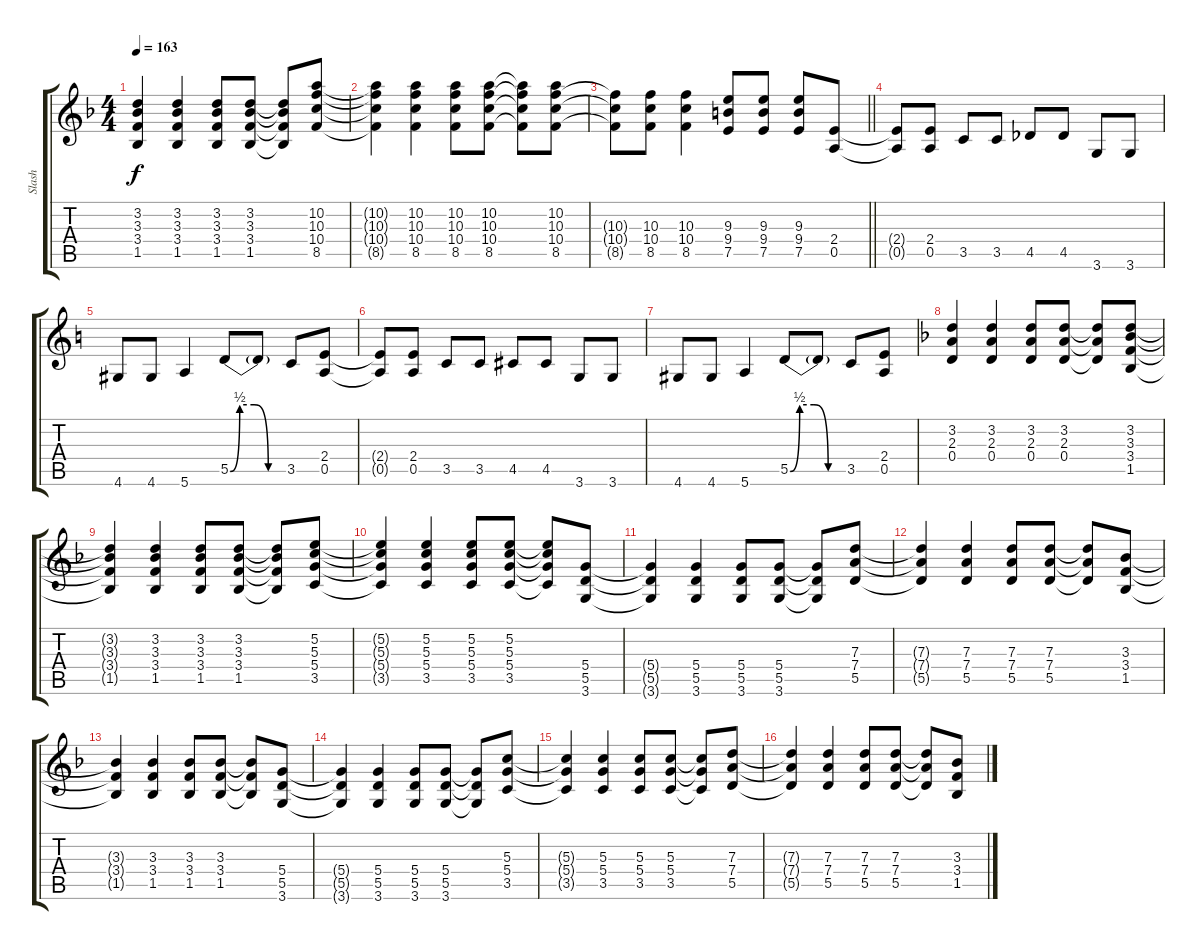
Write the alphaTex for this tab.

\track ("Slash" "Slash") {instrument distortionguitar}
\staff {score tabs}
\tuning (E4 B3 G3 D3 A2 E2) {hide}
\ts (4 4)
\tempo 163
\clef g2
\ks f
(3.2{t} 3.3{t} 3.4{t} 1.5{t}).4{dy f} (3.2 3.3 3.4 1.5).4 (3.2 3.3 3.4 1.5).8 (3.2 3.3 3.4 1.5).8 (3.2{t} 3.3{t} 3.4{t} 1.5{t}).8 (10.2 10.3 10.4 8.5).8 |
(10.2{t} 10.3{t} 10.4{t} 8.5{t}).4 (10.2 10.3 10.4 8.5).4 (10.2 10.3 10.4 8.5).8 (10.2 10.3 10.4 8.5).8 (10.2{t} 10.3{t} 10.4{t} 8.5{t}).8 (10.2 10.3 10.4 8.5).8 |
\barLineRight lightlight
(10.3{t} 10.4{t} 8.5{t}).8 (10.3 10.4 8.5).8 (10.3 10.4 8.5).4 (9.3 9.4 7.5).8 (9.3 9.4 7.5).8 (9.3 9.4 7.5).8 (2.4 0.5).8 |
(2.4{t} 0.5{t}).8 (2.4 0.5).8 3.5.8 3.5.8 4.5.8 4.5.8 3.6.8 3.6.8 |
\ks c
4.6.8 4.6.8 5.6.4 5.5{be (custom 0 0 10 2 25 2 40 0 60 0)}.8 5.5{t}.8 3.5.8 (2.4 0.5).8 |
(2.4{t} 0.5{t}).8 (2.4 0.5).8 3.5.8 3.5.8 4.5.8 4.5.8 3.6.8 3.6.8 |
4.6.8 4.6.8 5.6.4 5.5{be (custom 0 0 10 2 25 2 40 0 60 0)}.8 5.5{t}.8 3.5.8 (2.4 0.5).8 |
\ks f
(3.2 2.3 0.4).4 (3.2 2.3 0.4).4 (3.2 2.3 0.4).8 (3.2 2.3 0.4).8 (3.2{t} 2.3{t} 0.4{t}).8 (3.2 3.3 3.4 1.5).8 |
(3.2{t} 3.3{t} 3.4{t} 1.5{t}).4 (3.2 3.3 3.4 1.5).4 (3.2 3.3 3.4 1.5).8 (3.2 3.3 3.4 1.5).8 (3.2{t} 3.3{t} 3.4{t} 1.5{t}).8 (5.2 5.3 5.4 3.5).8 |
(5.2{t} 5.3{t} 5.4{t} 3.5{t}).4 (5.2 5.3 5.4 3.5).4 (5.2 5.3 5.4 3.5).8 (5.2 5.3 5.4 3.5).8 (5.2{t} 5.3{t} 5.4{t} 3.5{t}).8 (5.4 5.5 3.6).8 |
(5.4{t} 5.5{t} 3.6{t}).4 (5.4 5.5 3.6).4 (5.4 5.5 3.6).8 (5.4 5.5 3.6).8 (5.4{t} 5.5{t} 3.6{t}).8 (7.3 7.4 5.5).8 |
(7.3{t} 7.4{t} 5.5{t}).4 (7.3 7.4 5.5).4 (7.3 7.4 5.5).8 (7.3 7.4 5.5).8 (7.3{t} 7.4{t} 5.5{t}).8 (3.3 3.4 1.5).8 |
(3.3{t} 3.4{t} 1.5{t}).4 (3.3 3.4 1.5).4 (3.3 3.4 1.5).8 (3.3 3.4 1.5).8 (3.3{t} 3.4{t} 1.5{t}).8 (5.4 5.5 3.6).8 |
(5.4{t} 5.5{t} 3.6{t}).4 (5.4 5.5 3.6).4 (5.4 5.5 3.6).8 (5.4 5.5 3.6).8 (5.4{t} 5.5{t} 3.6{t}).8 (5.3 5.4 3.5).8 |
(5.3{t} 5.4{t} 3.5{t}).4 (5.3 5.4 3.5).4 (5.3 5.4 3.5).8 (5.3 5.4 3.5).8 (5.3{t} 5.4{t} 3.5{t}).8 (7.3 7.4 5.5).8 |
(7.3{t} 7.4{t} 5.5{t}).4 (7.3 7.4 5.5).4 (7.3 7.4 5.5).8 (7.3 7.4 5.5).8 (7.3{t} 7.4{t} 5.5{t}).8 (3.3 3.4 1.5).8
